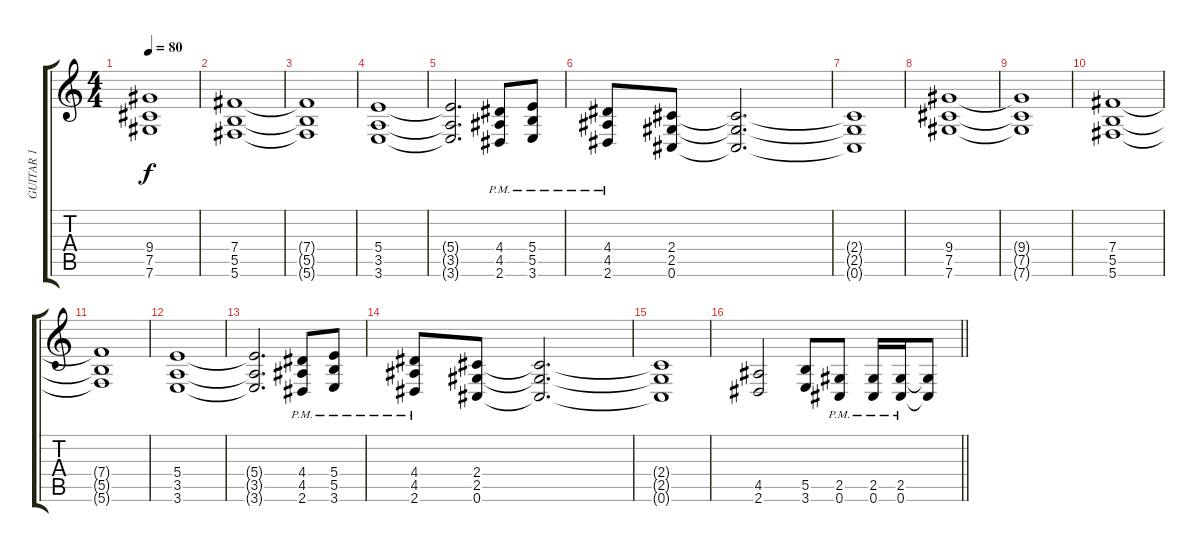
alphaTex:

\track ("GUITAR 1" "GUITAR 1") {instrument overdrivenguitar}
\staff {score tabs}
\tuning (Db4 Ab3 E3 B2 Gb2 Db2) {hide}
\ts (4 4)
\tempo 80
\clef g2
\ks c
(9.4{t} 7.5{t} 7.6{t}).1{dy f} |
(7.4 5.5 5.6).1 |
(7.4{t} 5.5{t} 5.6{t}).1 |
(5.4 3.5 3.6).1 |
(5.4{t} 3.5{t} 3.6{t}).2{d} (4.4{pm} 4.5{pm} 2.6{pm}).8 (5.4{pm} 5.5{pm} 3.6{pm}).8 |
(4.4{pm} 4.5{pm} 2.6{pm}).8 (2.4 2.5 0.6).8 (2.4{t} 2.5{t} 0.6{t}).2{d} |
(2.4{t} 2.5{t} 0.6{t}).1 |
(9.4 7.5 7.6).1 |
(9.4{t} 7.5{t} 7.6{t}).1 |
(7.4 5.5 5.6).1 |
(7.4{t} 5.5{t} 5.6{t}).1 |
(5.4 3.5 3.6).1 |
(5.4{t} 3.5{t} 3.6{t}).2{d} (4.4{pm} 4.5{pm} 2.6{pm}).8 (5.4{pm} 5.5{pm} 3.6{pm}).8 |
(4.4{pm} 4.5{pm} 2.6{pm}).8 (2.4 2.5 0.6).8 (2.4{t} 2.5{t} 0.6{t}).2{d} |
(2.4{t} 2.5{t} 0.6{t}).1 |
\barLineRight lightlight
(4.5 2.6).2 (5.5 3.6).8 (2.5{pm} 0.6{pm}).8 (2.5{pm} 0.6{pm}).16 (2.5{pm} 0.6{pm}).16 (2.5{t} 0.6{t}).8
